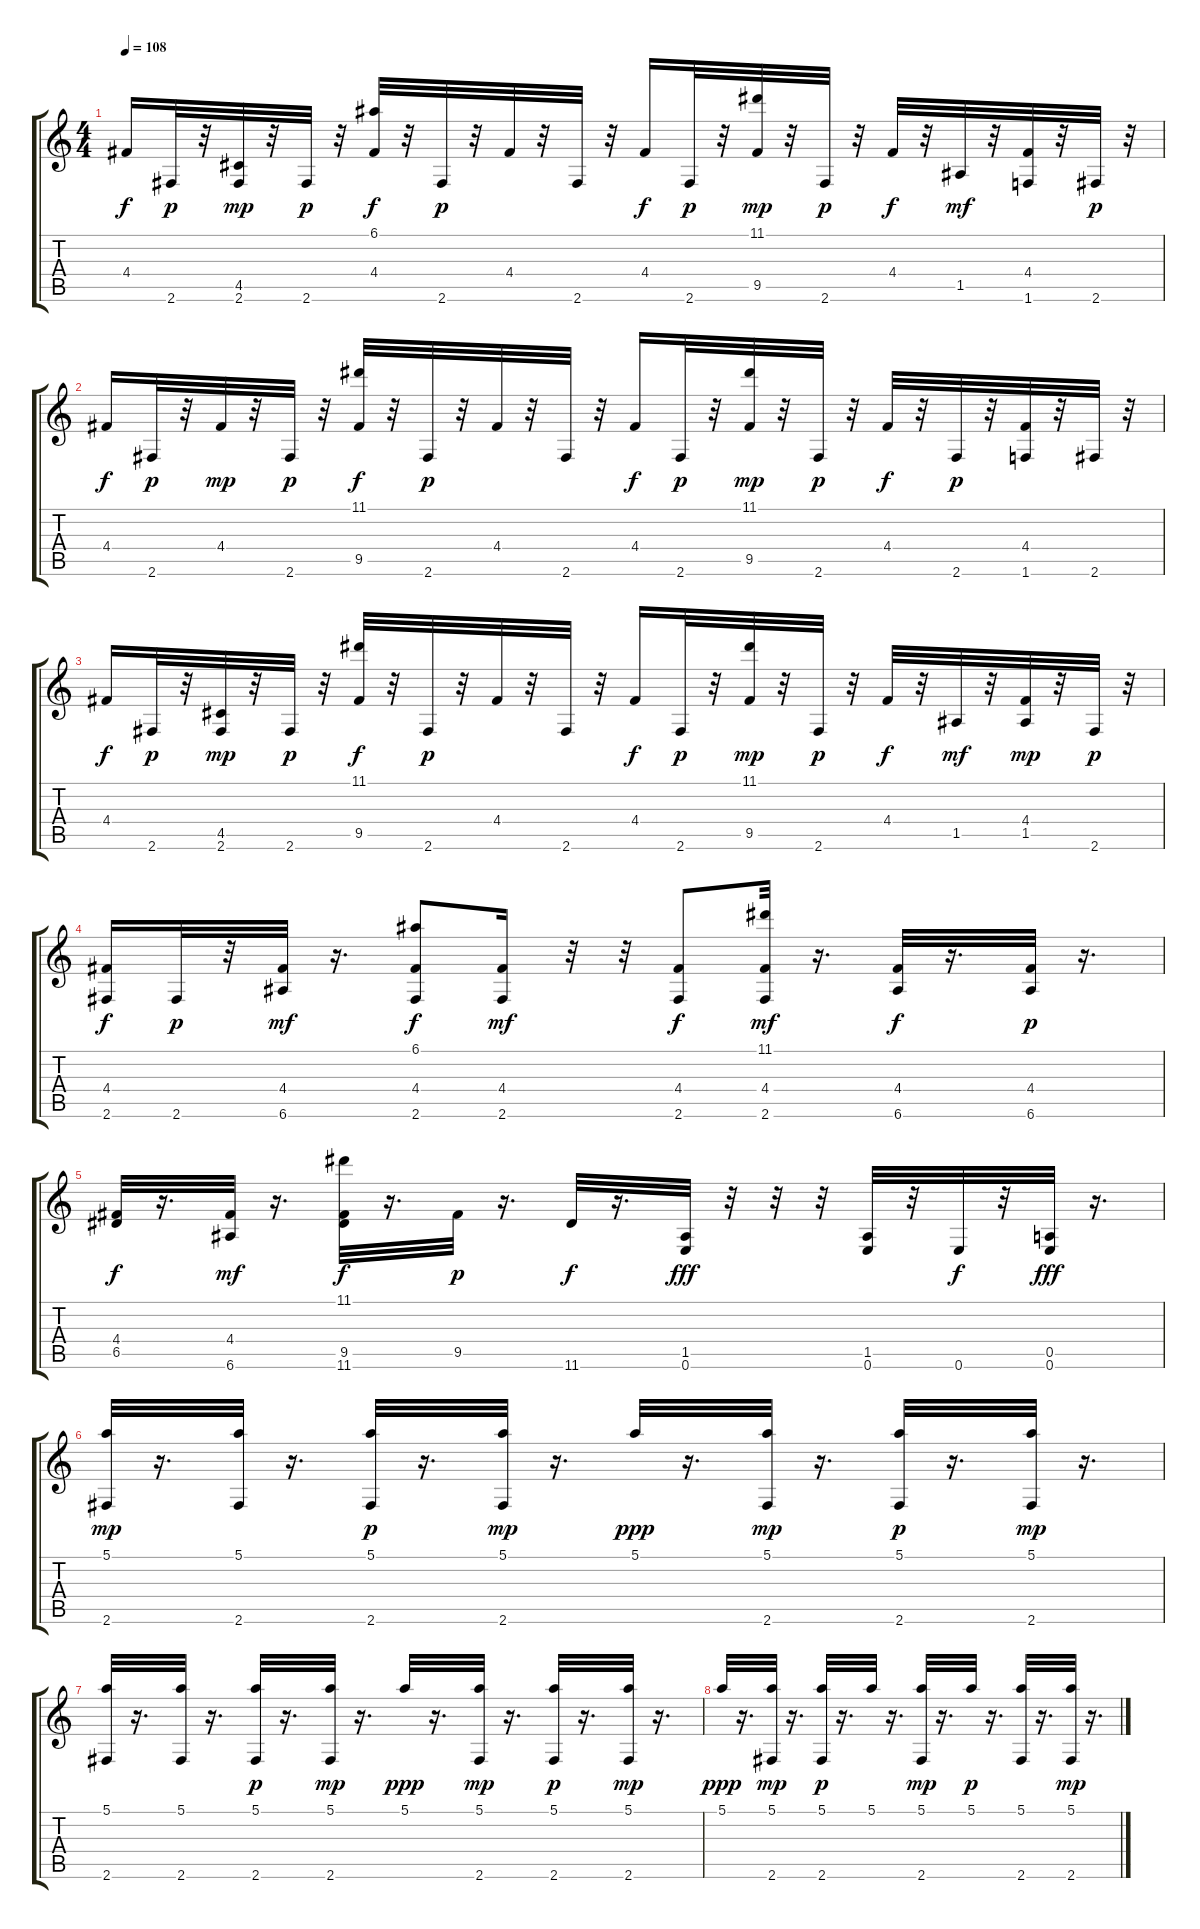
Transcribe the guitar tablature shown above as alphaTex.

\track "" {instrument acousticguitarnylon}
\staff {score tabs}
\tuning (E4 B3 G3 D3 A2 E2) {hide}
\ts (4 4)
\tempo 108
\clef g2
\ks c
4.4.16{dy f} 2.6.32{dy p} r.32 (4.5 2.6).32{dy mp} r.32 2.6.32{dy p} r.32 (6.1 4.4).32{dy f} r.32 2.6.32{dy p} r.32 4.4.32 r.32 2.6.32 r.32 4.4.16{dy f} 2.6.32{dy p} r.32 (11.1 9.5).32{dy mp} r.32 2.6.32{dy p} r.32 4.4.32{dy f} r.32 1.5.32{dy mf} r.32 (4.4 1.6).32 r.32 2.6.32{dy p} r.32 |
4.4.16{dy f} 2.6.32{dy p} r.32 4.4.32{dy mp} r.32 2.6.32{dy p} r.32 (11.1 9.5).32{dy f} r.32 2.6.32{dy p} r.32 4.4.32 r.32 2.6.32 r.32 4.4.16{dy f} 2.6.32{dy p} r.32 (11.1 9.5).32{dy mp} r.32 2.6.32{dy p} r.32 4.4.32{dy f} r.32 2.6.32{dy p} r.32 (4.4 1.6).32 r.32 2.6.32 r.32 |
4.4.16{dy f} 2.6.32{dy p} r.32 (4.5 2.6).32{dy mp} r.32 2.6.32{dy p} r.32 (11.1 9.5).32{dy f} r.32 2.6.32{dy p} r.32 4.4.32 r.32 2.6.32 r.32 4.4.16{dy f} 2.6.32{dy p} r.32 (11.1 9.5).32{dy mp} r.32 2.6.32{dy p} r.32 4.4.32{dy f} r.32 1.5.32{dy mf} r.32 (4.4 1.5).32{dy mp} r.32 2.6.32{dy p} r.32 |
(4.4 2.6).16{dy f} 2.6.32{dy p} r.32 (4.4 6.6).32{dy mf} r.16{d} (6.1 4.4 2.6).8{dy f} (4.4 2.6).16{dy mf} r.32 r.32 (4.4 2.6).8{dy f} (11.1 4.4 2.6).32{dy mf} r.16{d} (4.4 6.6).32{dy f} r.16{d} (4.4 6.6).32{dy p} r.16{d} |
(4.4 6.5).32{dy f} r.16{d} (4.4 6.6).32{dy mf} r.16{d} (11.1 9.5 11.6).32{dy f} r.16{d} 9.5.32{dy p} r.16{d} 11.6.32{dy f} r.16{d} (1.5 0.6).32{dy fff} r.32 r.32 r.32 (1.5 0.6).32 r.32 0.6.32{dy f} r.32 (0.5 0.6).32{dy fff} r.16{d} |
(5.1 2.6).32{dy mp} r.16{d} (5.1 2.6).32 r.16{d} (5.1 2.6).32{dy p} r.16{d} (5.1 2.6).32{dy mp} r.16{d} 5.1.32{dy ppp} r.16{d} (5.1 2.6).32{dy mp} r.16{d} (5.1 2.6).32{dy p} r.16{d} (5.1 2.6).32{dy mp} r.16{d} |
(5.1 2.6).32 r.16{d} (5.1 2.6).32 r.16{d} (5.1 2.6).32{dy p} r.16{d} (5.1 2.6).32{dy mp} r.16{d} 5.1.32{dy ppp} r.16{d} (5.1 2.6).32{dy mp} r.16{d} (5.1 2.6).32{dy p} r.16{d} (5.1 2.6).32{dy mp} r.16{d} |
5.1.32{dy ppp} r.16{d} (5.1 2.6).32{dy mp} r.16{d} (5.1 2.6).32{dy p} r.16{d} 5.1.32 r.16{d} (5.1 2.6).32{dy mp} r.16{d} 5.1.32{dy p} r.16{d} (5.1 2.6).32 r.16{d} (5.1 2.6).32{dy mp} r.16{d}
